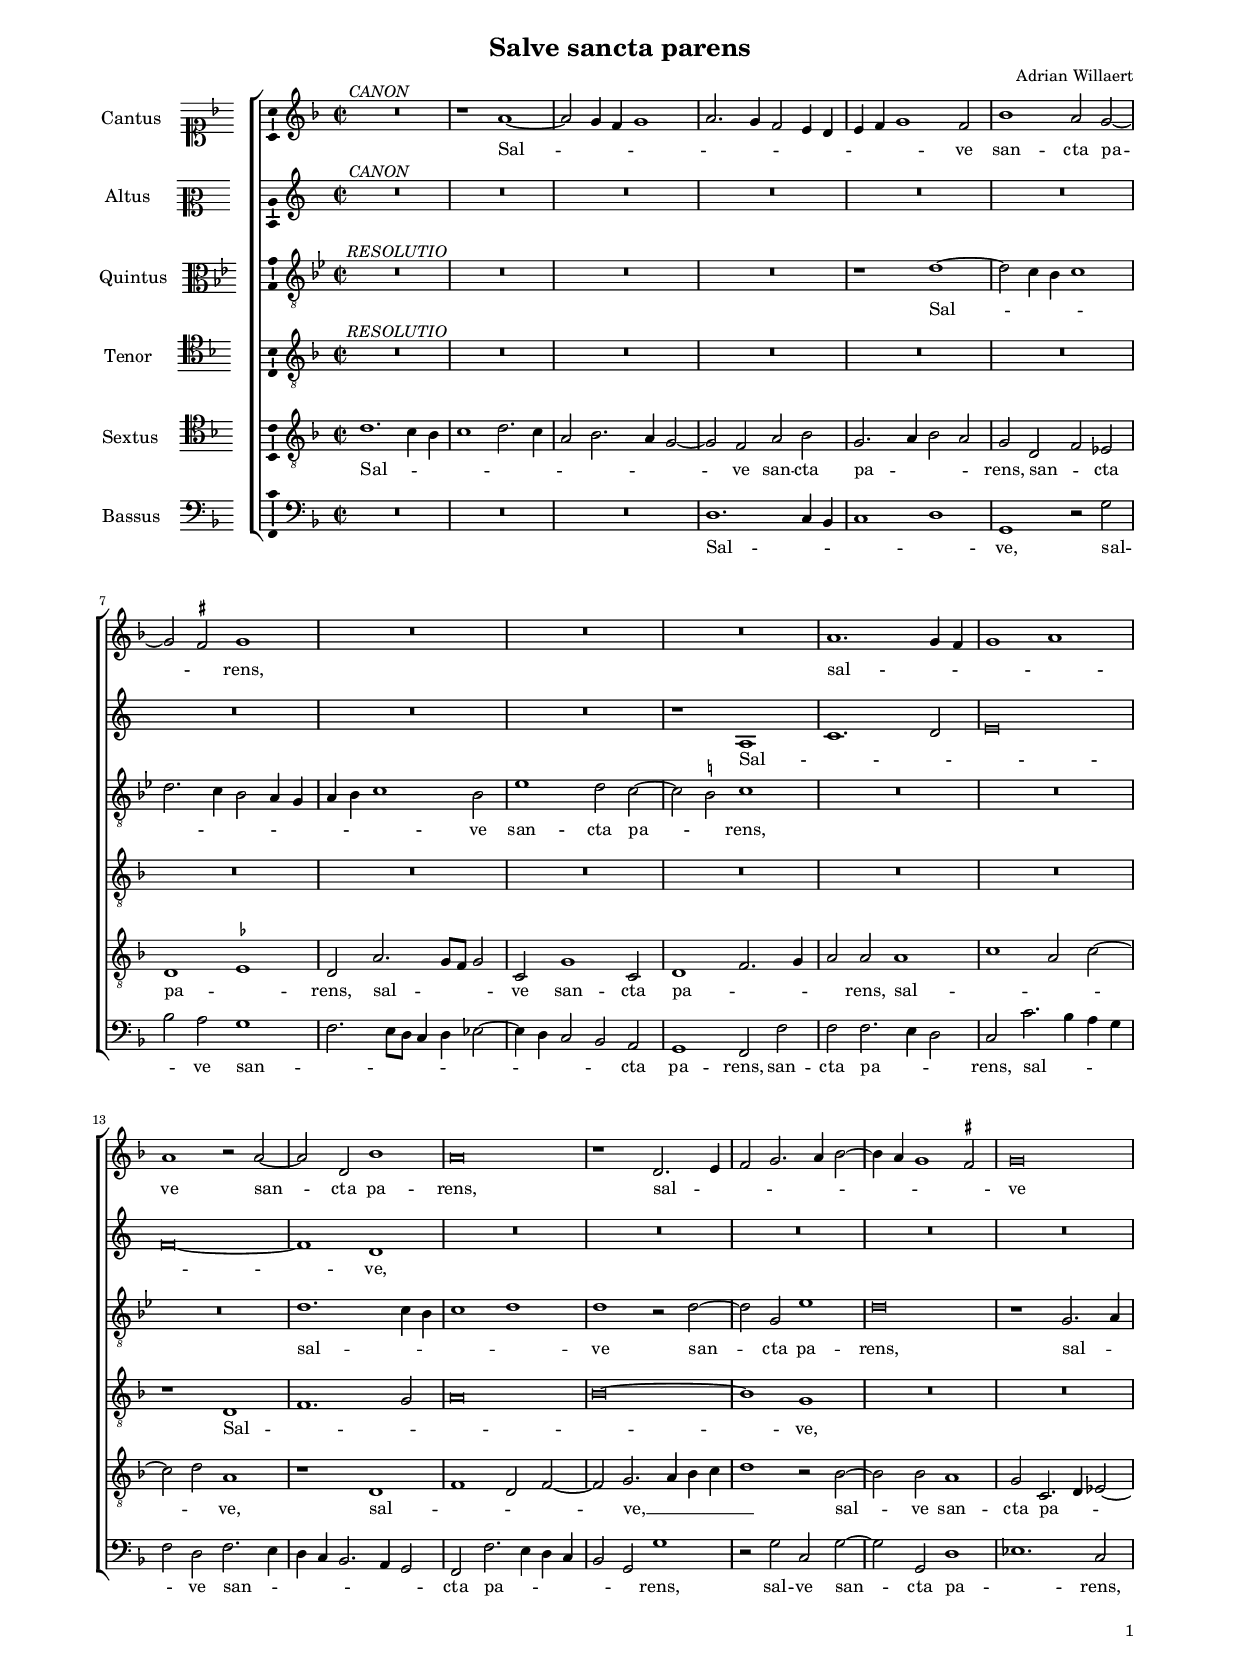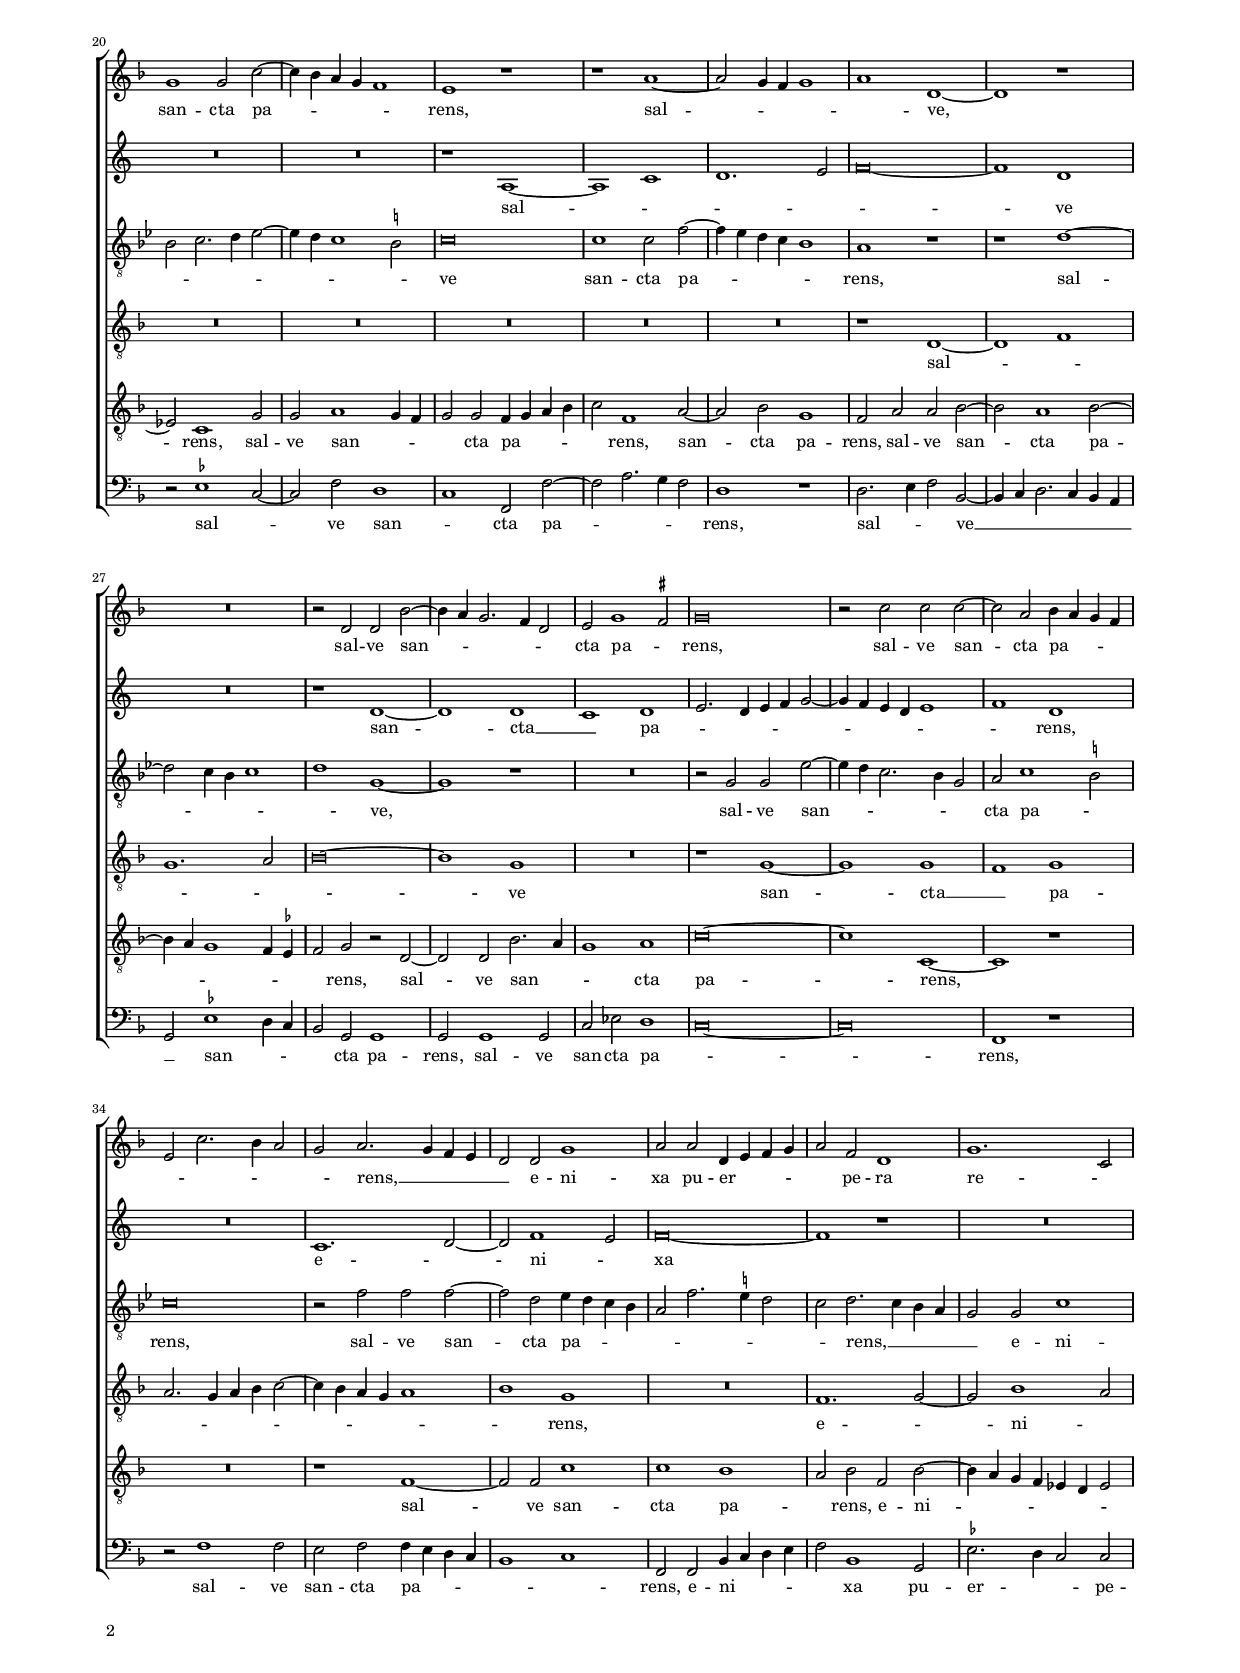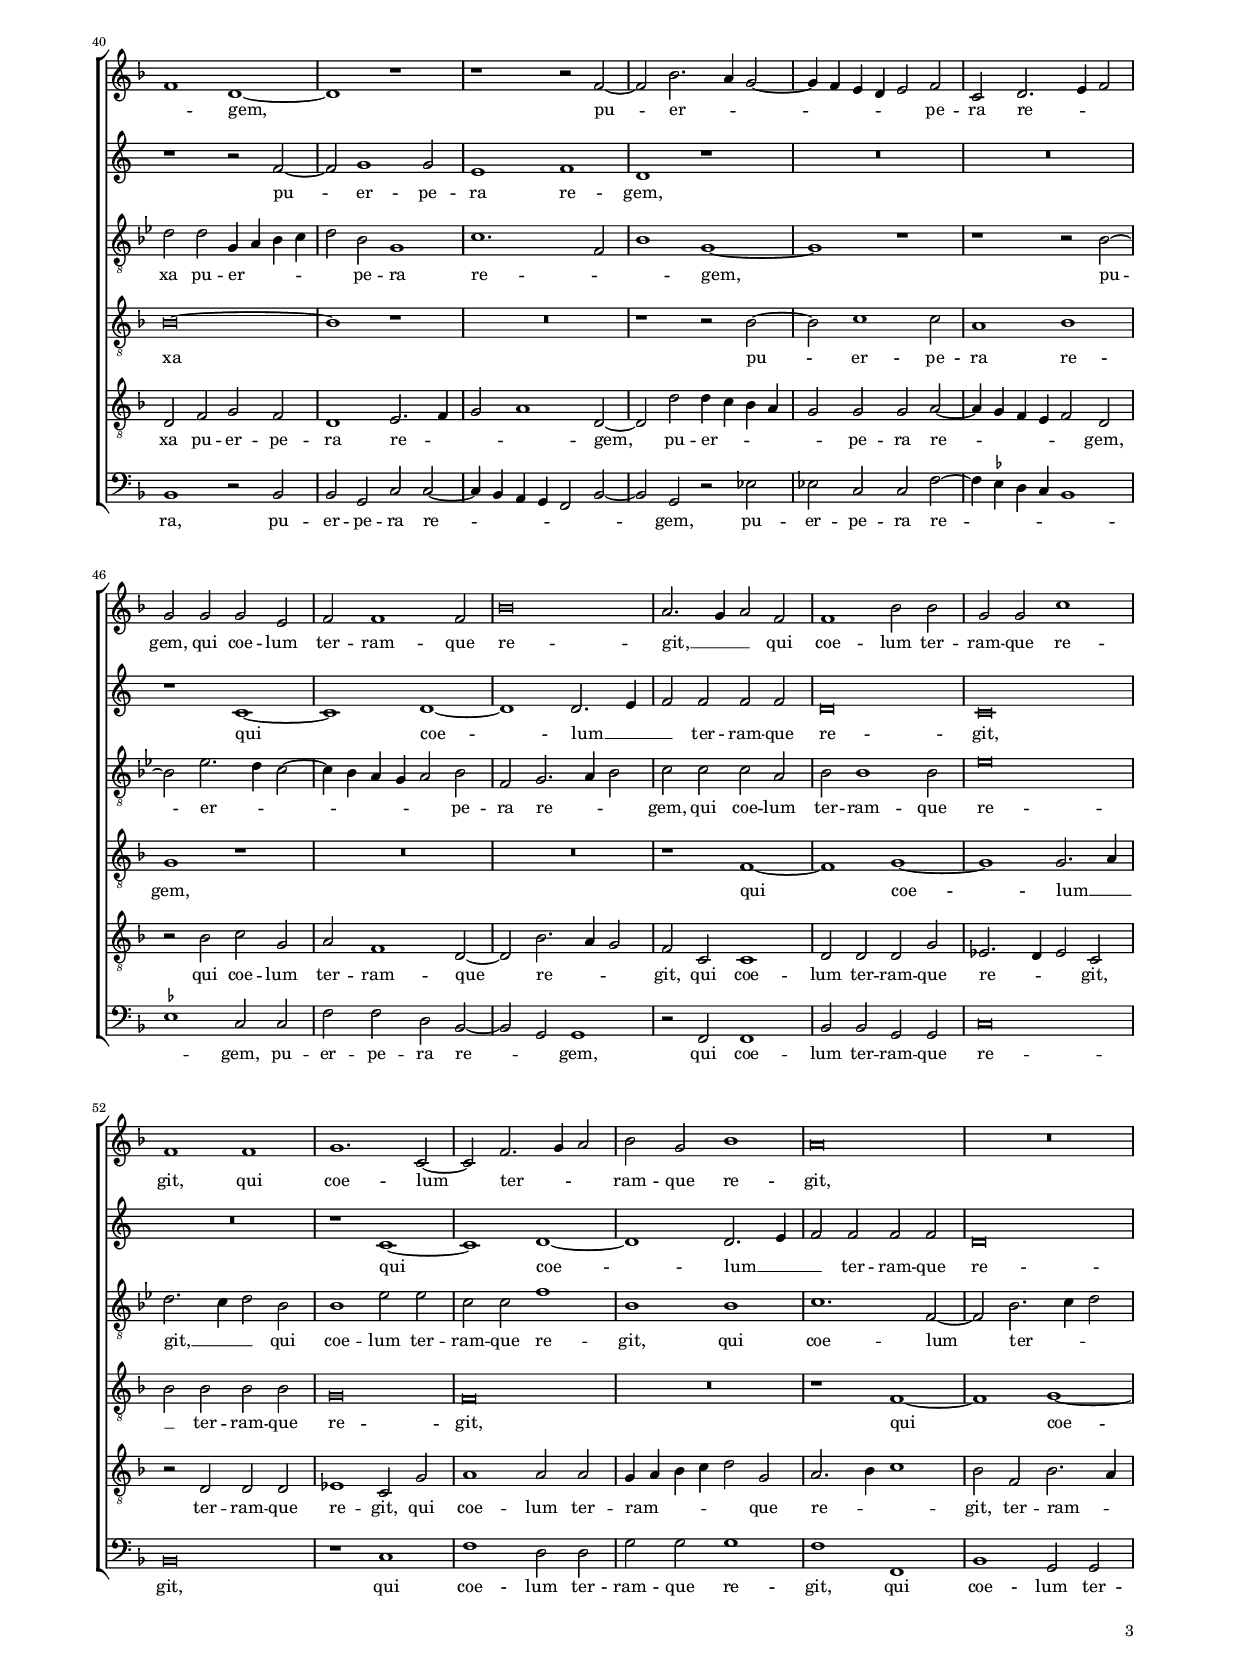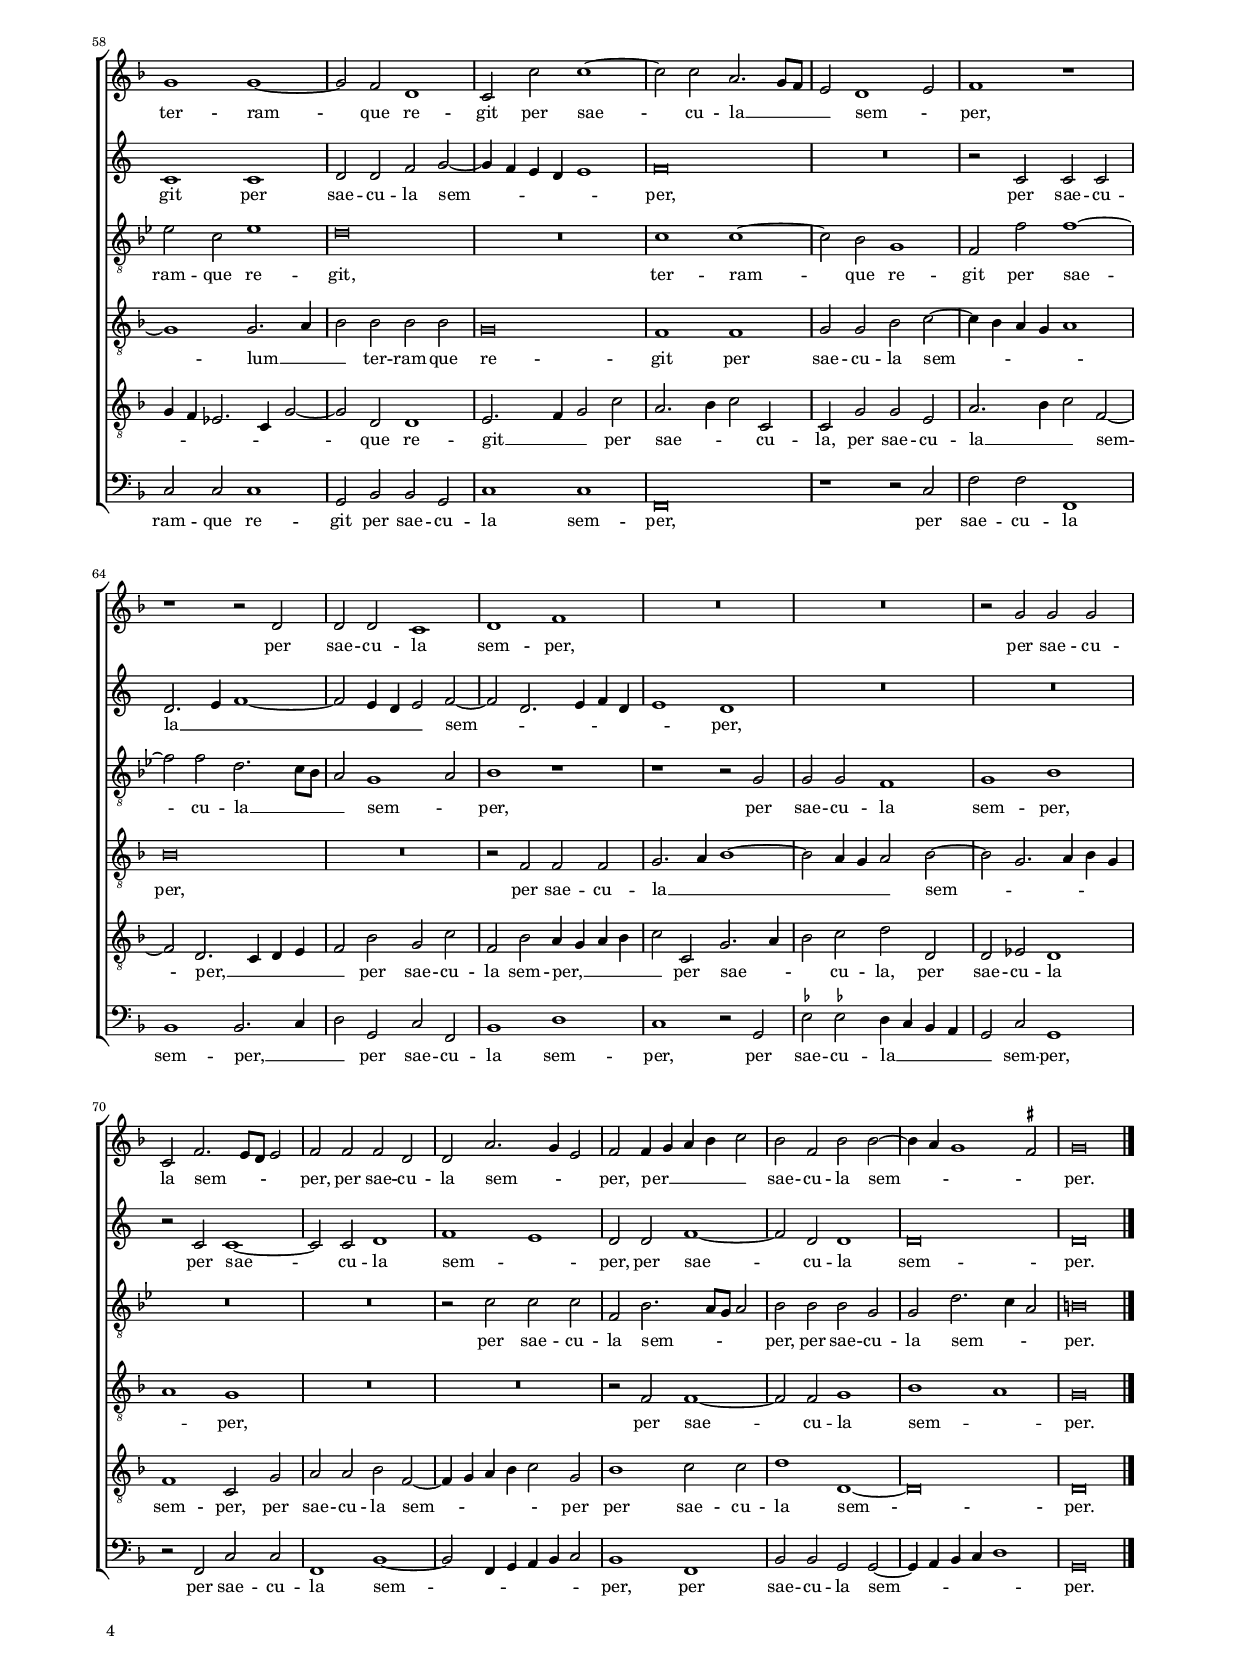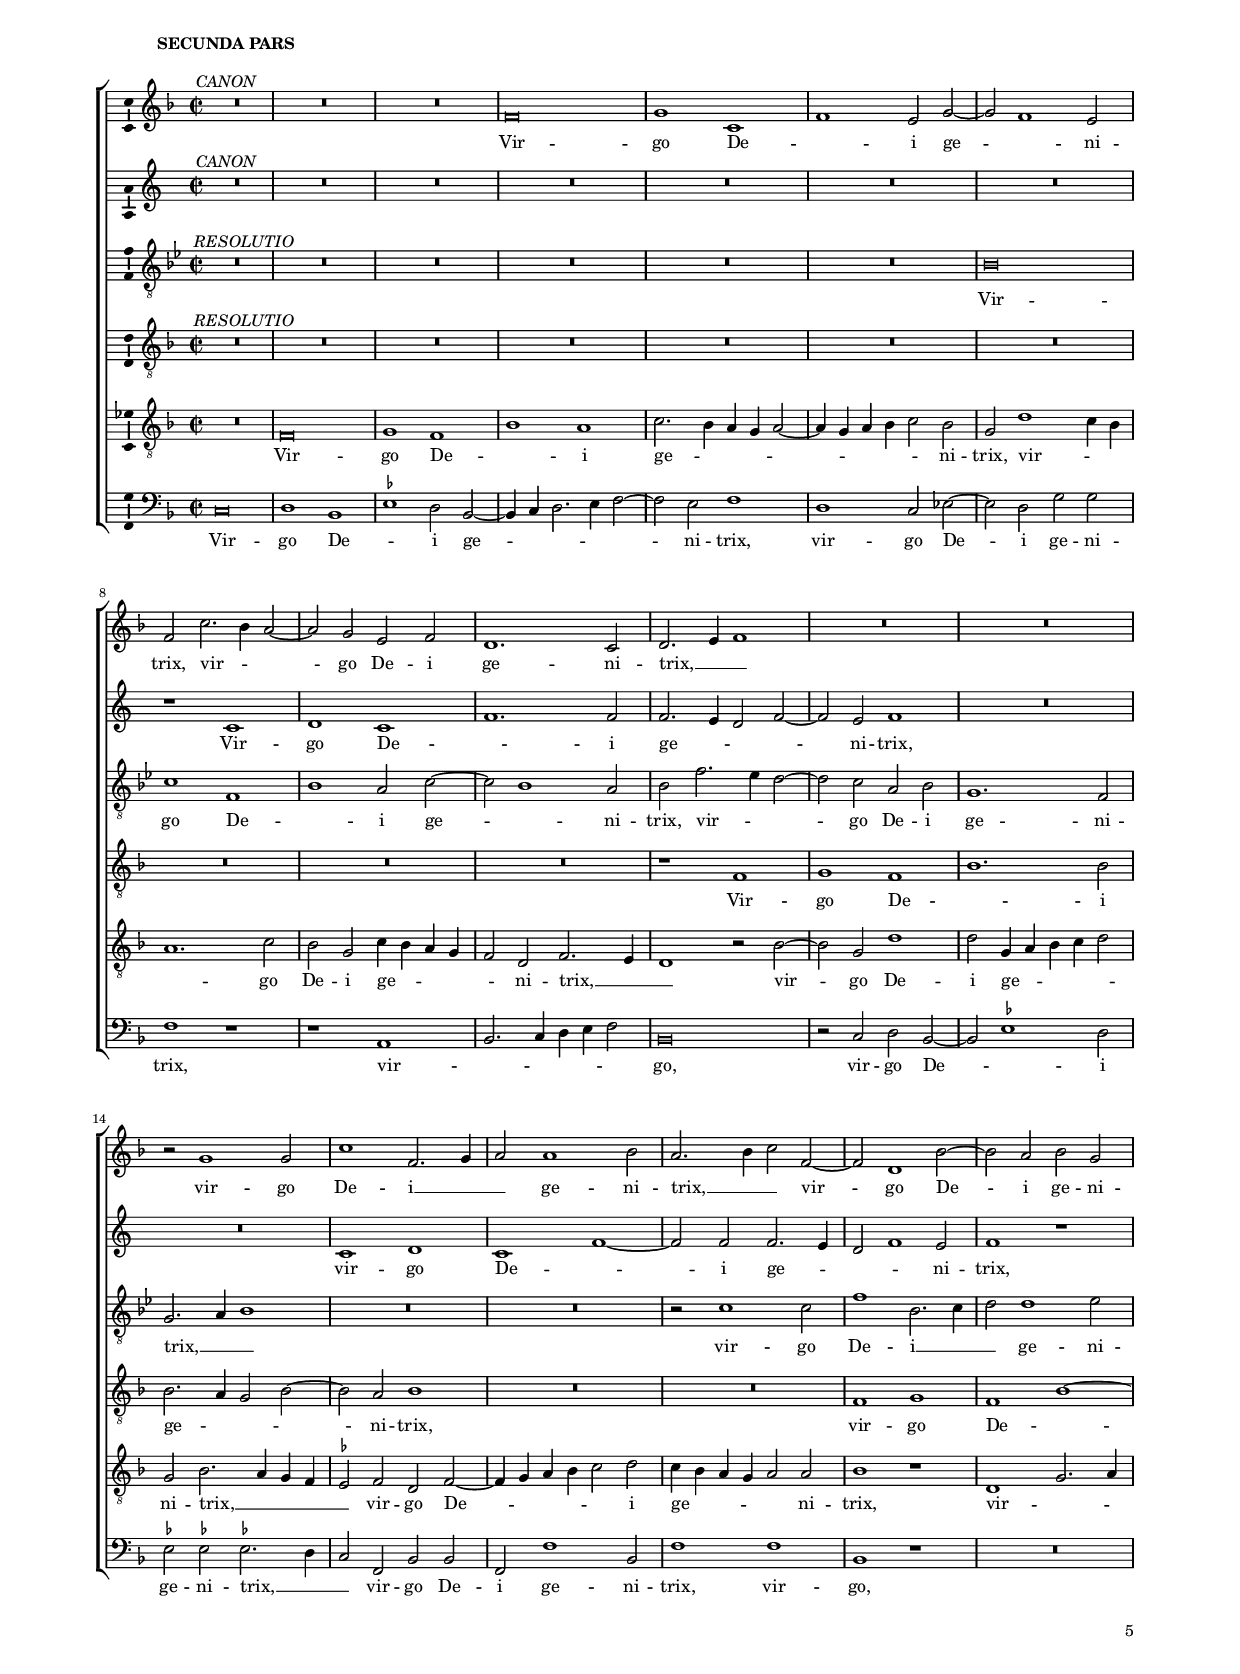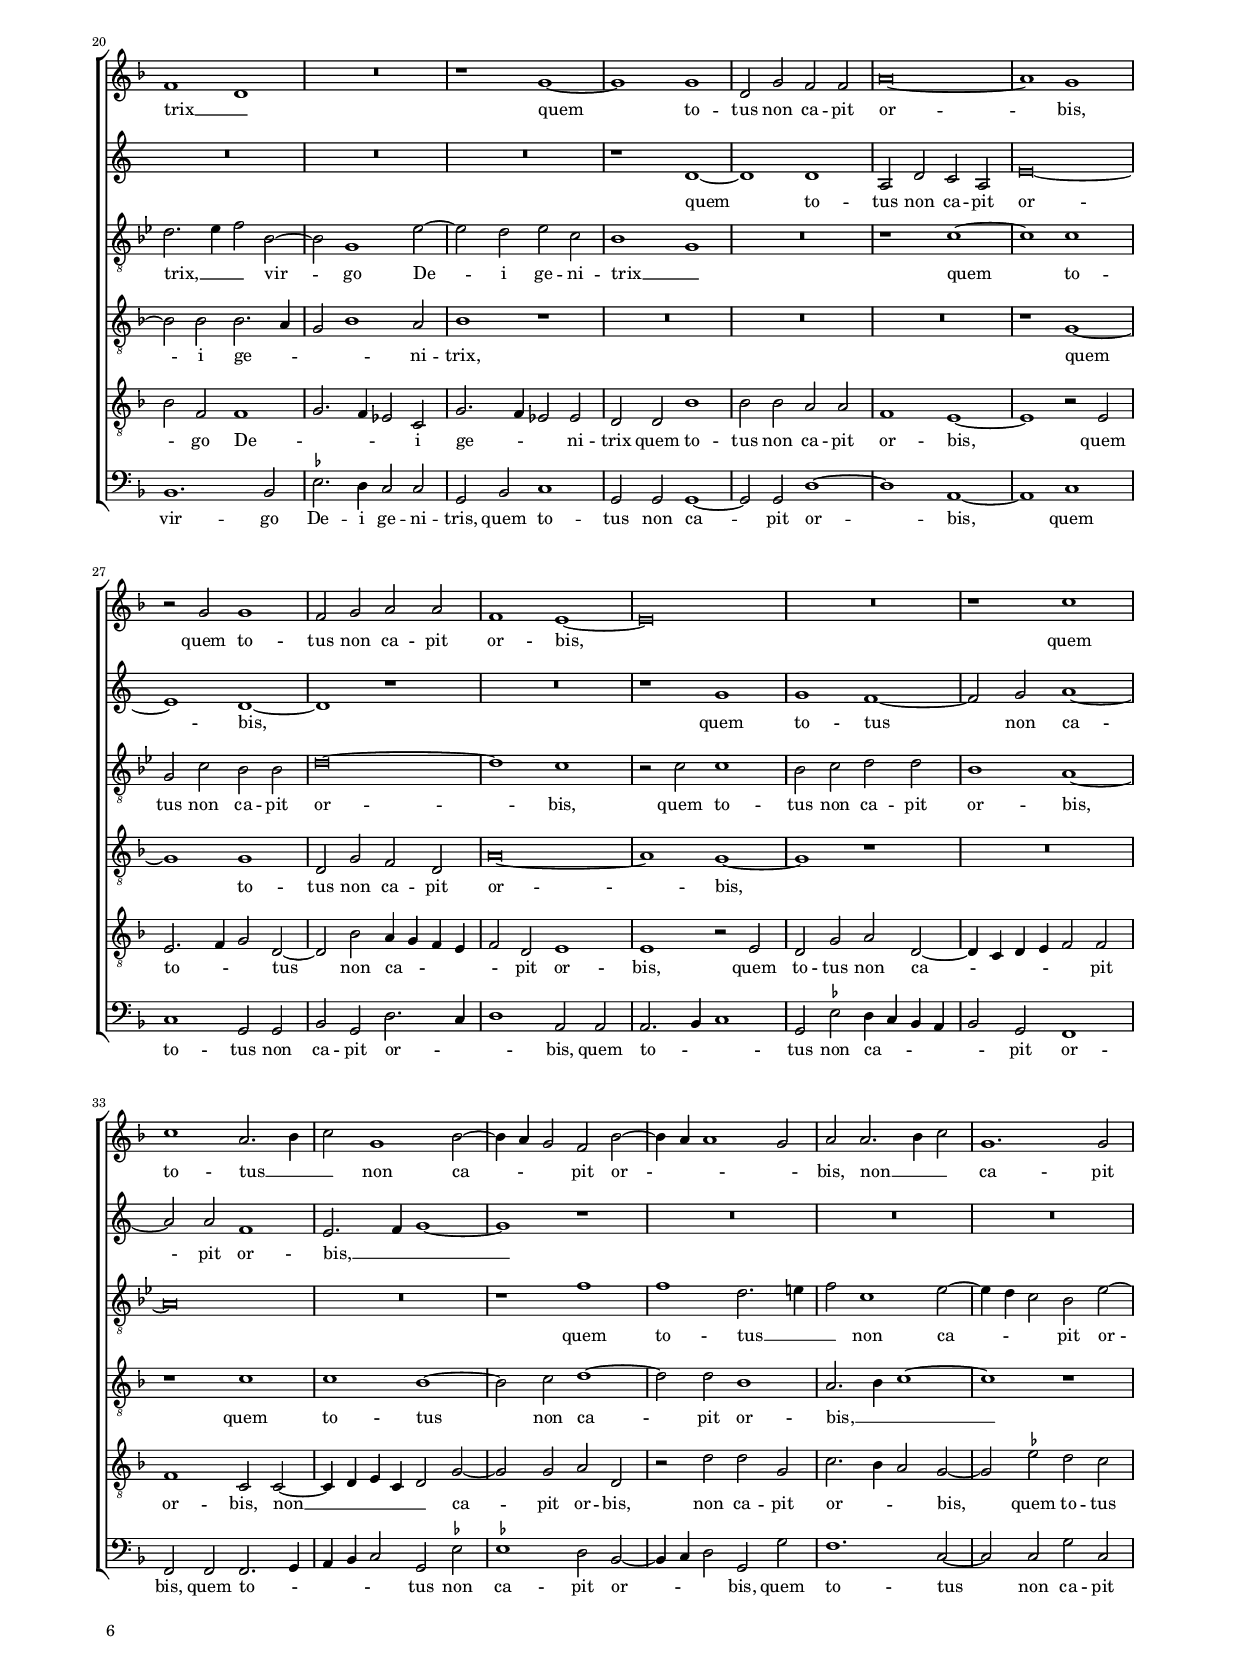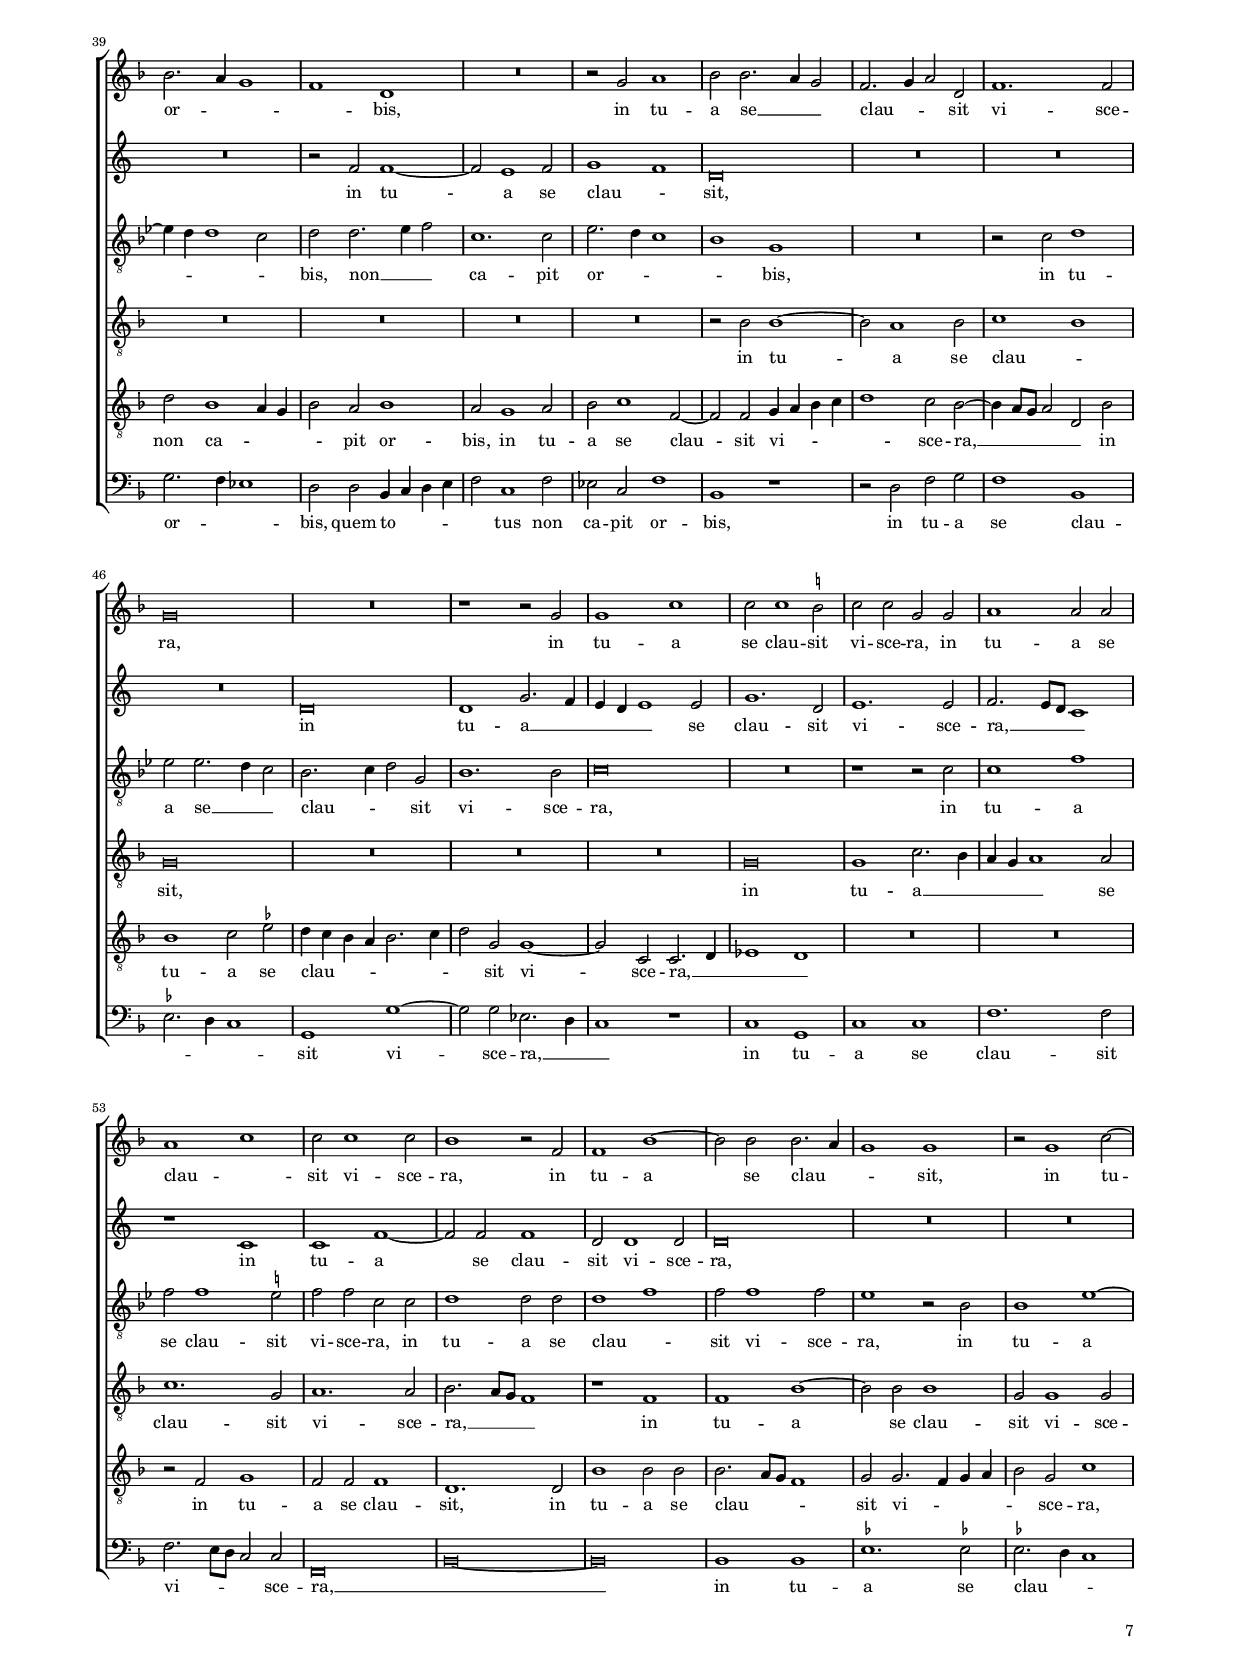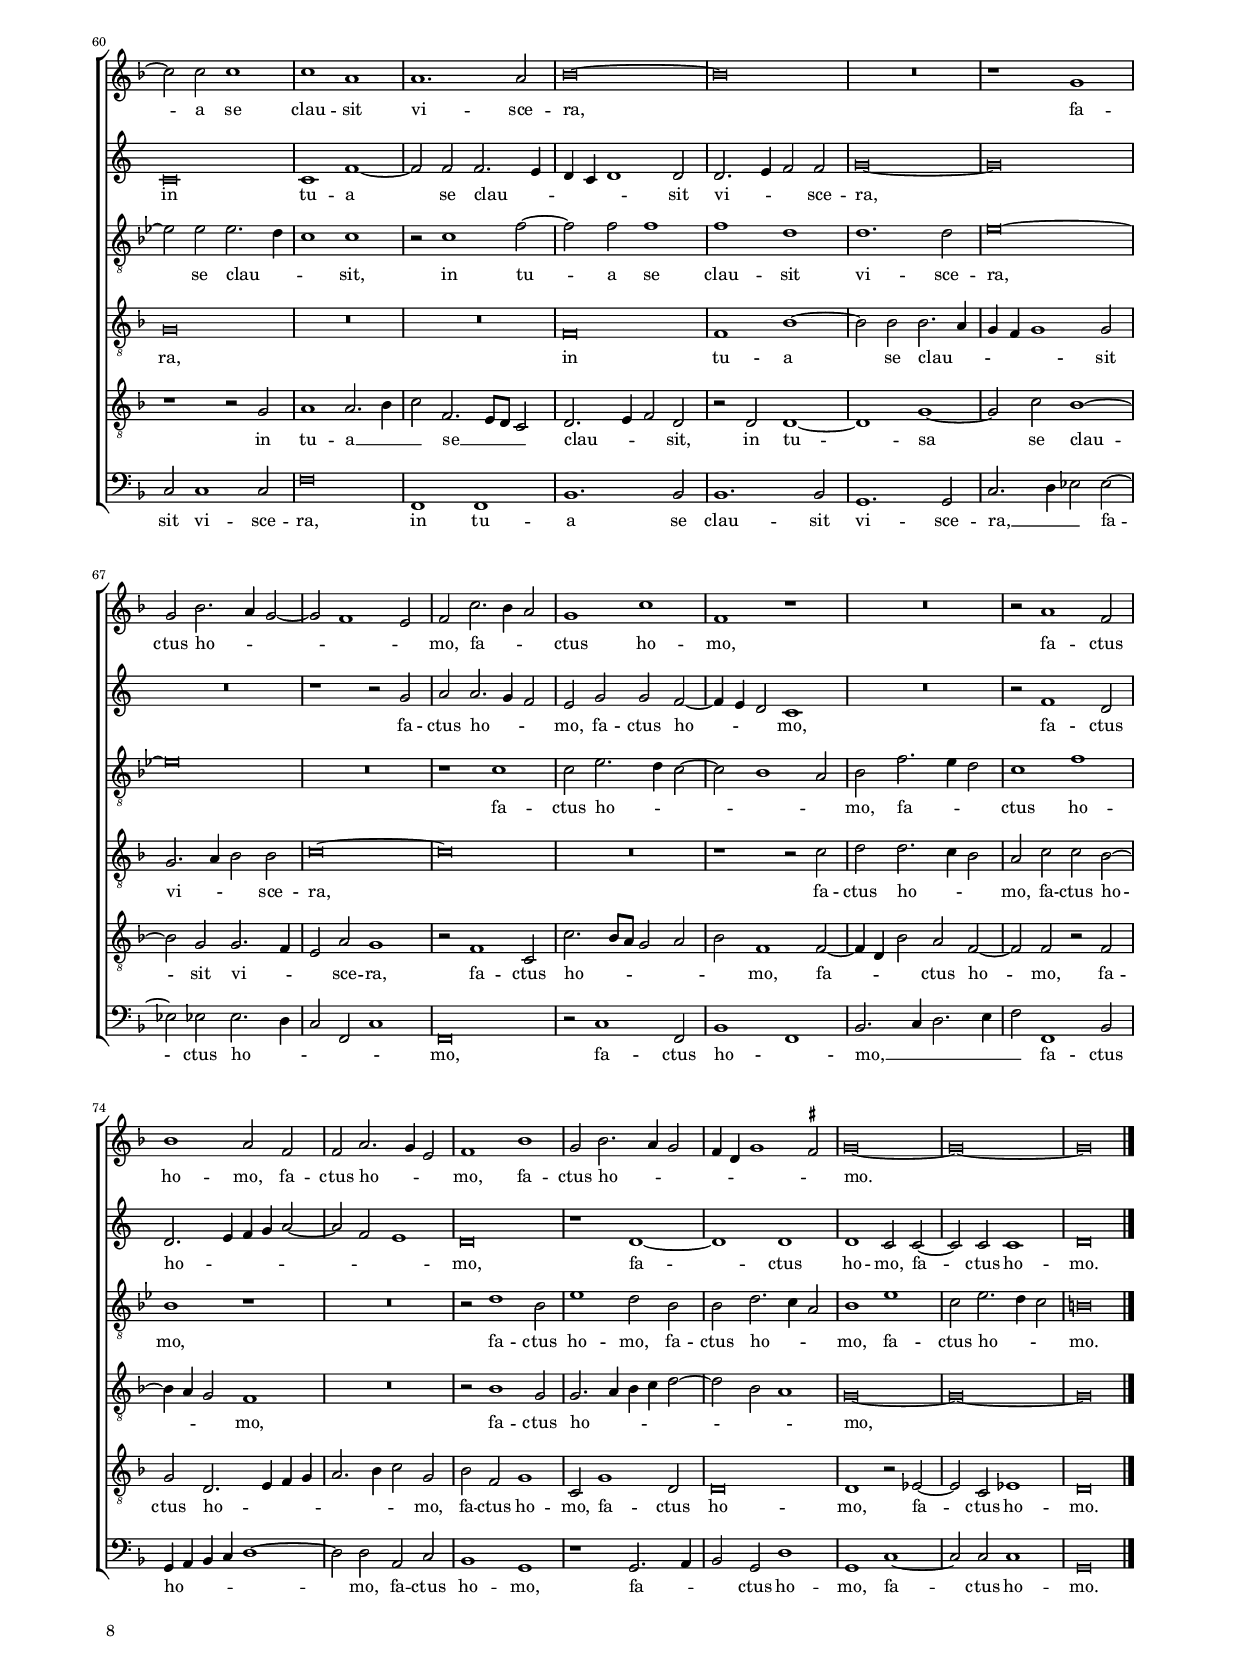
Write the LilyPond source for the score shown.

\header
{
  title="Salve sancta parens"
  composer="Adrian Willaert"
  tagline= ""
}

\version "2.24.2"
\language deutsch
#(set-global-staff-size 14)
% #(set-default-paper-size "letter")
#(ly:set-option 'point-and-click #f)


	ficta = { \once \set suggestAccidentals = ##t }
	
	forget = #(define-music-function (music) (ly:music?) #{
		\accidentalStyle forget
		$music
		\accidentalStyle default
		#})


\paper
	{
	top-margin = 1.5 \cm
	bottom-margin = 1 \cm
	left-margin = 1.8 \cm
	right-margin = 1.8 \cm
	ragged-bottom = ##f
	ragged-last-bottom = ##t
	print-page-number = ##f
	score-system-spacing = #'((basic-distance . 17) (minimum-distance . 14) (padding . 5) (strechability . 250))
	system-system-spacing = #'((basic-distance . 17) (minimum-distance . 14) (padding . 5) (strechability . 250))
	oddFooterMarkup=\markup   \fill-line { "" \fromproperty #'page:page-number-string }
	evenFooterMarkup=\markup  \fill-line { \fromproperty #'page:page-number-string "" }
	last-bottom-spacing = #'((basic-distance . 12) (minimum-distance . 7) (padding . 4))
	markup-system-spacing.basic-distance = #12
	systems-per-page = 3
	page-count = 8
%	min-systems-per-page = 3
	}

global = {
	\time 2/2 \set Score.measureLength = #(ly:make-moment 2/1)
	\skip 1*2*76 \bar "|."
	}


incipitcantus = \markup { \score {
	{
	\set Staff.instrumentName = \markup { \fontsize #1 "Cantus" }
	\key f \major
	\clef soprano
	s4 \bar ""
	}
	\layout  {
	raggedright = ##t
	indent = 1.6 \cm
	line-width = 2.5 \cm
	\context { \Staff \remove Time_signature_engraver }
	\override Staff.Clef.Y-extent = #'(0 . 0)
	}} \hspace #1 }

      
incipitaltus = \markup { \score {
	{
	\set Staff.instrumentName = \markup { \fontsize #1 "Altus" }
	\key c \major
	\clef mezzosoprano
	s4 \bar ""
	}
	\layout  {
	raggedright = ##t
	indent = 1.6 \cm
	line-width = 2.5 \cm
	\context { \Staff \remove Time_signature_engraver }
	\override Staff.Clef.Y-extent = #'(0 . 0)
	}} \hspace #1 }
 
    
incipitquintus = \markup { \score {
	{
	\set Staff.instrumentName = \markup { \fontsize #1 "Quintus" }
	\key b \major
	\clef alto
	s4 \bar ""
	}
	\layout  {
	raggedright = ##t
	indent = 1.6 \cm
	line-width = 2.5 \cm
	\context { \Staff \remove Time_signature_engraver }
	\override Staff.Clef.Y-extent = #'(0 . 0)
	}} \hspace #1 }

    
incipittenor = \markup { \score {
	{
	\set Staff.instrumentName = \markup { \fontsize #1 "Tenor" }
	\key f \major
	\clef tenor
	s4 \bar ""
	}
	\layout  {
	raggedright = ##t
	indent = 1.6 \cm
	line-width = 2.5 \cm
	\context { \Staff \remove Time_signature_engraver }
	\override Staff.Clef.Y-extent = #'(0 . 0)
	}} \hspace #1 }
     
  
incipitsextus = \markup { \score {
	{
	\set Staff.instrumentName = \markup { \fontsize #1 "Sextus" }
	\key f \major
	\clef tenor
	s4 \bar ""
	}
	\layout  {
	raggedright = ##t
	indent = 1.6 \cm
	line-width = 2.5 \cm
	\context { \Staff \remove Time_signature_engraver }
	\override Staff.Clef.Y-extent = #'(0 . 0)
	}} \hspace #1 }
	  
      
incipitbassus = \markup { \score {
	{
	\set Staff.instrumentName = \markup { \fontsize #1 "Bassus" }
	\key f \major
	\clef bass
	s4 \bar ""
	}
	\layout  {
	raggedright = ##t
	indent = 1.6 \cm
	line-width = 2.5 \cm
	\context { \Staff \remove Time_signature_engraver }
	\override Staff.Clef.Y-extent = #'(0 . 0)
	}} \hspace #1 }


cantus =  \relative c''
	{
	\key f \major
	R\breve^\markup { \hspace #-5 \italic "CANON" }
	r1 a~
	a2 g4 f g1
	a2. g4 f2 e4 d
%5
	e4 f g1 f2 |	
	b1 a2 g~
	g2 \ficta fis g1
	R\breve
	R\breve
%10
	R\breve |
	a1. g4 f
	g1 a
	a1 r2 a~
	a2 d, b'1
%15
	a\breve |
	r1 d,2. e4
	f2 g2. a4 b2~
	b4 a g1 \ficta fis2
	g\breve
%20
	g1 g2 c~ |
	c4 b a g f1
	e1 r
	r1 a~
	a2 g4 f g1
%25
	a1 d,~ |
	d1 r
	R\breve
	r2 d d b'~
	b4 a g2. f4 d2
%30
	e2 g1 \ficta fis2 |
	g\breve
	r2 c c c~
	c2 a b4 a g f
	e2 c'2. b4 a2
%35
	g2 a2. g4 f e |
	d2 d g1
	a2 a d,4 e f g
	a2 f d1
	g1. c,2
%40
	f1 d~ |
	d1 r
	r1 r2 f~
	f2 b2. a4 g2~
	g4 f e d e2 f
%45
	c2 d2. e4 f2 |
	g2 g g e
	f2 f1 f2
	b\breve
	a2. g4 a2 f
%50
	f1 b2 b |
	g2 g c1
	f,1 f
	g1. c,2~
	c2 f2. g4 a2
%55
	b2 g b1 |
	a\breve
	R\breve
	g1 g~
	g2 f d1
%60
	c2 c' c1~ |
	c2 c a2. g8 f
	e2 d1 e2
	f1 r
	r1 r2 d
%65
	d2 d c1 |
	d1 f
	R\breve
	R\breve
	r2 g g g
%70
	c,2 f2. e8 d e2 |
	f2 f f d
	d2 a'2. g4 e2
	f2 f4 g a b c2
	b2 f b b~
%75
	b4 a g1 \ficta fis2 |
	g\breve |
	}


altus = \relative c'
	{
	\key c \major
	R\breve^\markup { \hspace #-5 \italic "CANON" }
	R\breve
	R\breve
	R\breve
%5
	R\breve |
	R\breve
	R\breve
	R\breve
	R\breve
%10
	r1 a |
	c1. d2
	e\breve
	f\breve~
	f1 d
%15
	R\breve |
	R\breve
	R\breve
	R\breve
	R\breve
%20
	R\breve |
	R\breve
	r1 a~
	a1 c
	d1. e2
%25
	f\breve~ |
	f1 d
	R\breve
	r1 d~
	d1 d
%30
	c1 d |
	e2. d4 e f g2~
	g4 f e d e1
	f1 d
	R\breve
%35
	c1. d2~ |
	d2 f1 e2
	f\breve~
	f1 r
	R\breve
%40
	r1 r2 f~ |
	f2 g1 g2
	e1 f
	d1 r
	R\breve
%45
	R\breve |
	r1 c~
	c1 d~
	d1 d2. e4
	f2 f f f
%50
	d\breve |
	c\breve
	R\breve
	r1 c~
	c1 d~
%55
	d1 d2. e4 |
	f2 f f f
	d\breve
	c1 c
	d2 d f g~
%60
	g4 f e d e1 |
	f\breve
	R\breve
	r2 c c c
	d2. e4 f1~
%65
	f2 e4 d e2 f~ |
	f2 d2. e4 f d
	e1 d
	R\breve
	R\breve
%70
	r2 c c1~ |
	c2 c d1
	f1 e
	d2 d f1~
	f2 d d1
%75
	d\breve |
	d\breve |
	}


quintus =  \relative c'
	{
	\key b \major
	R\breve^\markup { \italic "RESOLUTIO" }
	R\breve
	R\breve
	R\breve
%5
	r1 d~ |
	d2 c4 b c1
	d2. c4 b2 a4 g
	a4 b c1 b2
	es1 d2 c~
%10
	c2 \ficta h c1 |
	R\breve
	R\breve
	R\breve
	d1. c4 b
%15
	c1 d |
	d1 r2 d~
	d2 g, es'1
	d\breve
	r1 g,2. a4
%20
	b2 c2. d4 es2~ |
	es4 d c1 \ficta h2
	c\breve
	c1 c2 f~
	f4 es d c b1
%25
	a1 r |
	r1 d~
	d2 c4 b c1
	d1 g,~
	g1 r
%30
	R\breve |
	r2 g g es'~
	es4 d c2. b4 g2
	a2 c1 \ficta h2
	c\breve
%35
	r2 f f f~ |
	f2 d es4 d c b
	a2 f'2. \ficta e4 d2
	c2 d2. c4 b a
	g2 g c1
%40
	d2 d g,4 a b c |
	d2 b g1
	c1. f,2
	b1 g~
	g1 r
%45
	r1 r2 b~ |
	b2 es2. d4 c2~
	c4 b a g a2 b
	f2 g2. a4 b2
	c2 c c a
%50
	b2 b1 b2 |
	es\breve
	d2. c4 d2 b
	b1 es2 es
	c2 c f1
%55
	b,1 b |
	c1. f,2~
	f2 b2. c4 d2
	es2 c es1
	d\breve
%60
	R\breve |
	c1 c~
	c2 b g1
	f2 f' f1~
	f2 f d2. c8 b
%65
	a2 g1 a2 |
	b1 r
	r1 r2 g
	g2 g f1
	g1 b
%70
	R\breve |
	R\breve
	r2 c c c
	f,2 b2. a8 g a2
	b2 b b g
%75
	g2 d'2. c4 a2 |
	h\breve |
	}


tenor =  \relative c'
	{
	\key f \major
	R\breve^\markup { \italic "RESOLUTIO" }
	R\breve
	R\breve
	R\breve
%5
	R\breve |
	R\breve
	R\breve
	R\breve
	R\breve
%10
	R\breve |
	R\breve
	R\breve
	r1 d,
	f1. g2
%15
	a\breve |
	b\breve~
	b1 g
	R\breve
	R\breve
%20
	R\breve |
	R\breve
	R\breve
	R\breve
	R\breve
%25
	r1 d~ |
	d1 f
	g1. a2
	b\breve~
	b1 g
%30
	R\breve |
	r1 g~
	g1 g
	f1 g
	a2. g4 a b c2~
%35
	c4 b a g a1 |
	b1 g
	R\breve
	f1. g2~
	g2 b1 a2
%40
	b\breve~ |
	b1 r
	R\breve
	r1 r2 b~
	b2 c1 c2
%45
	a1 b |
	g1 r
	R\breve
	R\breve
	r1 f~
%50
	f1 g~ |
	g1 g2. a4
	b2 b b b
	g\breve
	f\breve
%55
	R\breve |
	r1 f~
	f1 g~
	g1 g2. a4
	b2 b b b
%60
	g\breve |
	f1 f
	g2 g b c~
	c4 b a g a1
	b\breve
%65
	R\breve |
	r2 f f f
	g2. a4 b1~
	b2 a4 g a2 b~
	b2 g2. a4 b g
%70
	a1 g |
	R\breve
	R\breve
	r2 f f1~
	f2 f g1
%75
	b1 a |
	g\breve |
	}


sextus  =  \relative c'
	{
	\key f \major
	d1. c4 b
	c1 d2. c4
	a2 b2. a4 g2~
	g2 f a b
%5
	g2. a4 b2 a |
	g2 d f es
	d1 \ficta es
	d2 a'2. g8 f g2
	c,2 g'1 c,2
%10
	d1 f2. g4 |
	a2 a a1
	c1 a2 c~
	c2 d a1
	r1 d,
%15
	f1 d2 f~ |
	f2 g2. a4 b c
	d1 r2 b~
	b2 b a1
	g2 c,2. d4 es2~
%20
	es2 c1 g'2 |
	g2 a1 g4 f
	g2 g f4 g a b
	c2 f,1 a2~
	a2 b g1
%25
	f2 a a b~ |
	b2 a1 b2~
	b4 a g1 f4 \ficta es
	f2 g r d~
	d2 d b'2. a4
%30
	g1 a |
	c\breve~
	c1 c,~
	c1 r
	R\breve
%35
	r1 f~ |
	f2 f c'1
	c1 b
	a2 b f b~
	b4 a g f es d es2
%40
	d2 f g f |
	d1 e2. f4
	g2 a1 d,2~
	d2 d' d4 c b a
	g2 g g a~
%45
	a4 g f e f2 d |
	r2 b' c g
	a2 f1 d2~
	d2 b'2. a4 g2
	f2 c c1
%50
	d2 d d g |
	es2. d4 es2 c
	r2 d d d
	es1 c2 g'
	a1 a2 a
%55
	g4 a b c d2 g, |
	a2. b4 c1
	b2 f b2. a4
	g4 f es2. c4 g'2~
	g2 d d1
%60
	e2. f4 g2 c |
	a2. b4 c2 c,
	c2 g' g e
	a2. b4 c2 f,~
	f2 d2. c4 d e
%65
	f2 b g c |
	f,2 b a4 g a b
	c2 c, g'2. a4
	b2 c d d,
	d2 es d1
%70
	f1 c2 g' |
	a2 a b f~
	f4 g a b c2 g
	b1 c2 c
	d1 d,~
%75
	d\breve |
	d\breve |
	}


bassus  =  \relative c
	{
	\key f \major
	R\breve
	R\breve
	R\breve
	d1. c4 b
%5
	c1 d |
	g,1 r2 g'
	b2 a g1
	f2. e8 d c4 d es2~
	es4 d c2 b a
%10
	g1 f2 f' |
	f2 f2. e4 d2
	c2 c'2. b4 a g
	f2 d f2. e4
	d4 c b2. a4 g2
%15
	f2 f'2. e4 d c |
	b2 g g'1
	r2 g c, g'~
	g2 g, d'1	
	es1. c2	
%20
	r2 \ficta es1 c2~ |
	c2 f d1
	c1 f,2 f'~
	f2 a2. g4 f2
	d1 r
%25
	d2. e4 f2 b,~ |
	b4 c d2. c4 b a
	g2 \ficta es'1 d4 c
	b2 g g1
	g2 g1 g2
%30
	c2 es d1 |
	c\breve~
	c\breve
	f,1 r
	r2 f'1 f2
%35
	e2 f f4 e d c |
	b1 c
	f,2 f b4 c d e
	f2 b,1 g2
	\ficta es'2. d4 c2 c
%40
	b1 r2 b |
	b2 g c c~
	c4 b a g f2 b~
	b2 g r es'
	es2 c c f~
%45
	f4 \ficta es d c b1 |
	\ficta es1 c2 c
	f2 f d b~
	b2 g g1
	r2 f f1
%50
	b2 b g g |
	c\breve
	b\breve
	r1 c
	f1 d2 d
%55
	g2 g g1 |
	f1 f,
	b1 g2 g
	c2 c c1
	g2 b b g
%60
	c1 c | 	
	f,\breve
	r1 r2 c'
	f2 f f,1
	b1 b2. c4
%65
	d2 g, c f, |
	b1 d
	c1 r2 g
	\ficta es' \ficta es! d4 c b a
	g2 c g1
%70
	r2 f c' c |
	f,1 b~
	b2 f4 g a b c2
	b1 f
	b2 b g g~
%75
	g4 a b c d1 |
	g,\breve |
	}


lyricscantus = \lyricmode {
	Sal -- _ _ _ _ _ _ _ _ _ _ _ ve san -- cta pa -- _ rens,
	sal -- _ _ _ _ ve san -- cta pa -- rens,
	sal -- _ _ _ _ _ _ _ _ ve san -- cta pa -- _ _ _ _ rens,
	sal -- _ _ _ _ ve,
	sal -- ve san -- _ _ _ _ cta pa -- _ rens,
	sal -- ve san -- cta pa -- _ _ _ _ _ _ _ _ rens, __ _ _ _ _
	e -- ni -- xa pu -- er -- _ _ _ _ pe -- ra re -- _ _ gem,
	pu -- er -- _ _ _ _ _ _ pe -- ra re -- _ _ gem,
	qui coe -- lum ter -- ram -- que re -- git, __ _ _
	qui coe -- lum ter -- ram -- que re -- git,
	qui coe -- lum ter -- _ _ ram -- que re -- git,
	ter -- ram -- que re -- git
	per sae -- cu -- la __ _ _ _ sem -- _ per,
	per sae -- cu -- la sem -- per,
	per sae -- cu -- la sem -- _ _ _ per,
	per sae -- cu -- la sem -- _ _ per,
	per __ _ _ _ _ sae -- cu -- la sem -- _ _ _ per.
	}


lyricsaltus = \lyricmode {
	Sal -- _ _ _ _ ve,
	sal -- _ _ _ _ ve san -- cta __ _ pa -- _ _ _ _ _ _ _ _ _ _ rens,
	e -- _ ni -- _ xa pu -- er -- pe -- ra re -- gem,
	qui coe -- lum __ _ _ ter -- ram -- que re -- git,
	qui coe -- lum __ _ _ ter -- ram -- que re -- git
	per sae -- cu -- la sem -- _ _ _ _ per,
	per sae -- cu -- la __ _ _ _ _ _ sem -- _ _ _ _ _ per,
	per sae -- cu -- la sem -- _ per,
	per sae -- cu -- la sem -- per.
	}
	
	
lyricsquintus = \lyricmode {
	Sal -- _ _ _ _ _ _ _ _ _ _ _ ve san -- cta pa -- _ rens,
	sal -- _ _ _ _ ve san -- cta pa -- rens,
	sal -- _ _ _ _ _ _ _ _ ve san -- cta pa -- _ _ _ _ rens,
	sal -- _ _ _ _ ve,
	sal -- ve san -- _ _ _ _ cta pa -- _ rens,
	sal -- ve san -- cta pa -- _ _ _ _ _ _ _ _ rens, __ _ _ _ _
	e -- ni -- xa pu -- er -- _ _ _ _ pe -- ra re -- _ _ gem,
	pu -- er -- _ _ _ _ _ _ pe -- ra re -- _ _ gem,
	qui coe -- lum ter -- ram -- que re -- git, __ _ _
	qui coe -- lum ter -- ram -- que re -- git,
	qui coe -- lum ter -- _ _ ram -- que re -- git,
	ter -- ram -- que re -- git
	per sae -- cu -- la __ _ _ _ sem -- _ per,
	per sae -- cu -- la sem -- per,
	per sae -- cu -- la sem -- _ _ _ per,
	per sae -- cu -- la sem -- _ _ per.
	}


lyricstenor = \lyricmode {
	Sal -- _ _ _ _ ve,
	sal -- _ _ _ _ ve san -- cta __ _ pa -- _ _ _ _ _ _ _ _ _ _ rens,
	e -- _ ni -- _ xa pu -- er -- pe -- ra re -- gem,
	qui coe -- lum __ _ _ ter -- ram -- que re -- git,
	qui coe -- lum __ _ _ ter -- ram -- que re -- git
	per sae -- cu -- la sem -- _ _ _ _ per,
	per sae -- cu -- la __ _ _ _ _ _ sem -- _ _ _ _ _ per,
	per sae -- cu -- la sem -- _ per.
	}


lyricssextus = \lyricmode {
	Sal -- _ _ _ _ _ _ _ _ _ ve san -- cta pa -- _ _ _ rens,
	san -- _ cta pa -- _ rens,
	sal -- _ _ _ ve san -- cta pa -- _ _ _ rens,
	sal -- _ _ _ _ ve,
	sal -- _ _ _ ve, __ _ _ _ _
	sal -- ve san -- cta pa -- _ _ rens,
	sal -- ve san -- _ _ _ cta pa -- _ _ _ _ rens,
	san -- cta pa -- rens,
	sal -- ve san -- cta pa -- _ _ _ _ _ rens,
	sal -- ve san -- _ _ cta pa -- rens,
	sal -- ve san -- cta pa -- _ rens,
	e -- ni -- _ _ _ _ _ _ xa pu -- er -- pe -- ra re -- _ _ _ gem,
	pu -- er -- _ _ _ _ pe -- ra re -- _ _ _ _ gem,
	qui coe -- lum ter -- ram -- que re -- _ _ git,
	qui coe -- lum ter -- ram -- que re -- _ _ git,
	ter -- ram -- que re -- git,
	qui coe -- lum ter -- ram -- _ _ _ _ que re -- _ _ git,
	ter -- ram -- _ _ _ _ _ _ que re -- git __ _ _
	per sae -- _ _ cu -- la,
	per sae -- cu -- la __ _ _ sem -- per, __ _ _ _ _ 
	per sae -- cu -- la sem -- per, __ _ _ _ _ 
	per sae -- _ _ cu -- la,
	per sae -- cu -- la sem -- per,
	per sae -- cu -- la sem -- _ _ _ _ per
	per sae -- cu -- la sem -- per.
	}


lyricsbassus = \lyricmode {
	Sal -- _ _ _ _ ve,
	sal -- _ ve san -- _ _ _ _ _ _ _ _ _ cta pa -- rens,
	san -- cta pa -- _ _ rens,
	sal -- _ _ _ _ ve san -- _ _ _ _ _ _ cta pa -- _ _ _ _ _ rens,
	sal -- ve san -- cta pa -- _ rens,
	sal -- _ ve san -- _ cta pa -- _ _ _ rens,
	sal -- _ _ ve __ _ _ _ _ _ _ san -- _ _ _ cta pa -- rens,
	sal -- ve san -- cta pa -- _ rens,
	sal -- ve san -- cta pa -- _ _ _ _ _ rens,
	e -- ni -- _ _ _ _ xa pu -- er -- _ _ pe -- ra,
	pu -- er -- pe -- ra re -- _ _ _ _ _ gem,
	pu -- er -- pe -- ra re -- _ _ _ _ _ gem,
	pu -- er -- pe -- ra re -- _ gem,
	qui coe -- lum ter -- ram -- que re -- git,
	qui coe -- lum ter -- ram -- que re -- git,
	qui coe -- lum ter -- ram -- que re -- git
	per sae -- cu -- la sem -- per,
	per sae -- cu -- la sem -- per, __ _ _
	per sae -- cu -- la sem -- per,
	per sae -- cu -- la __ _ _ _ _ sem -- per,
	per sae -- cu -- la sem -- _ _ _ _ _ per,
	per sae -- cu -- la sem -- _ _ _ _ per.
	}


\score
{  
	\transpose f f {
	\new ChoirStaff \with { \override StaffGrouper.staff-staff-spacing.basic-distance = #12 }
	<<

	\new Staff << \global
	\new Voice="v1" {
		\set Staff.instrumentName=\incipitcantus
		\set Staff.midiInstrument = "reed organ"
		\clef violin
		\cantus }
	\new Lyrics \lyricsto "v1" {\lyricscantus }
	>>


	\new Staff << \global
	\new Voice="v2" {
		\set Staff.instrumentName=\incipitaltus
		\set Staff.midiInstrument = "reed organ"
		\clef violin 
		\altus}
	\new Lyrics \lyricsto "v2" {\lyricsaltus }
	>>
	

	\new Staff << \global
	\new Voice="v5" {
		\set Staff.instrumentName=\incipitquintus
		\set Staff.midiInstrument = "reed organ"
		\clef "G_8"
		\quintus}
	\new Lyrics \lyricsto "v5" {\lyricsquintus }
	>>


	\new Staff << \global
	\new Voice="v3" {
		\set Staff.instrumentName=\incipittenor
		\set Staff.midiInstrument = "reed organ"
		\clef "G_8"
		\tenor }
	\new Lyrics \lyricsto "v3" {\lyricstenor }
	>>


	\new Staff << \global
	\new Voice="v6" {
		\set Staff.instrumentName=\incipitsextus
		\set Staff.midiInstrument = "reed organ"
		\clef "G_8" 
		\sextus}
	\new Lyrics \lyricsto "v6" {\lyricssextus }
	>>


	\new Staff << \global
	\new Voice="v4" {
		\set Staff.instrumentName=\incipitbassus
		\set Staff.midiInstrument = "reed organ"
		\clef bass
		\bassus }
	\new Lyrics \lyricsto "v4" {\lyricsbassus}
	>>

	>>
	} % transpose

	\layout
	{
	indent = 2.6 \cm
%	\context { \Lyrics \override VerticalAxisGroup.nonstaff-relatedstaff-spacing.padding = #2 }
%	\context { \Lyrics \override LyricText.font-size = #1 }	
	\context { \Staff \override TimeSignature.break-visibility = #end-of-line-invisible }
	\context { \Staff \consists Ambitus_engraver }
	\context { \Score \override BarNumber.padding = #2 }
	\context { \Voice \override NoteHead.style = #'baroque }
	}

\midi
	{
	\tempo 2 = 90
	}

}

%%%%%%%%%%%%%%%%%%%%  SECUNDA PARS   %%%%%%%%%%%%%%%%%%%%


global = {
	\time 2/2 \set Score.measureLength = #(ly:make-moment 2/1)
	\skip 1*2*81 \bar "|."
	}


cantus =  \relative c''
	{
	\key f \major
	R\breve^\markup { \hspace #-3 \italic "CANON" }
	R\breve
	R\breve
	f,\breve
%5
	g1 c, | 	
	f1 e2 g~
	g2 f1 e2
	f2 c'2. b4 a2~
	a2 g e f
%10
	d1. c2 |
	d2. e4 f1
	R\breve
	R\breve
	r2 g1 g2
%15
	c1 f,2. g4 |
	a2 a1 b2
	a2. b4 c2 f,~
	f2 d1 b'2~
	b2 a b g
%20
	f1 d |
	R\breve
	r1 g~
	g1 g
	d2 g f f
%25
	a\breve~ |
	a1 g
	r2 g g1
	f2 g a a
	f1 e~
%30
	e\breve |
	R\breve
	r1 c'
	c1 a2. b4
	c2 g1 b2~
%35
	b4 a g2 f b~ |
	b4 a a1 g2
	a2 a2. b4 c2
	g1. g2
	b2. a4 g1
%40
	f1 d |
	R\breve
	r2 g a1
	b2 b2. a4 g2
	f2. g4 a2 d,
%45
	f1. f2 |
	g\breve
	R\breve
	r1 r2 g
	g1 c
%50
	c2 c1 \ficta h2 |
	c2 c g g
	a1 a2 a
	a1 c
	c2 c1 c2
%55
	b1 r2 f |
	f1 b~
	b2 b b2. a4
	g1 g
	r2 g1 c2~
%60
	c2 c c1 |
	c1 a
	a1. a2
	b\breve~
	b\breve
%65
	R\breve |
	r1 g
	g2 b2. a4 g2~
	g2 f1 e2
	f2 c'2. b4 a2
%70
	g1 c |
	f,1 r
	R\breve
	r2 a1 f2
	b1 a2 f
%75
	f2 a2. g4 e2 |
	f1 b
	g2 b2. a4 g2
	f4 d g1 \ficta fis2
	g\breve~
%80
	g\breve~ 
	g\breve |
	}


altus = \relative c'
	{
	\key c \major
	R\breve^\markup { \hspace #-3 \italic "CANON" }
	R\breve
	R\breve
	R\breve
%5
	R\breve |
	R\breve
	R\breve
	r1 c
	d1 c
%10
	f1. f2 |
	f2. e4 d2 f~
	f2 e f1
	R\breve
	R\breve
%15
	c1 d |
	c1 f~
	f2 f f2. e4
	d2 f1 e2
	f1 r
%20
	R\breve |
	R\breve
	R\breve
	r1 d~
	d1 d
%25
	a2 d c a |
	e'\breve~
	e1 d~
	d1 r
	R\breve
%30
	r1 g |
	g1 f~
	f2 g a1~
	a2 a f1
	e2. f4 g1~
%35
	g1 r |
	R\breve
	R\breve
	R\breve
	R\breve
%40
	r2 f f1~ |
	f2 e1 f2
	g1 f
	d\breve
	R\breve
%45
	R\breve |
	R\breve
	d\breve
	d1 g2. f4
	e4 d e1 e2
%50
	g1. d2 |
	e1. e2
	f2. e8 d c1
	r1 c
	c1 f~
%55
	f2 f f1 |
	d2 d1 d2
	d\breve
	R\breve
	R\breve
%60
	c\breve |
	c1 f~
	f2 f f2. e4
	d4 c d1 d2
	d2. e4 f2 f
%65
	g\breve~ |
	g\breve
	R\breve
	r1 r2 g
	a2 a2. g4 f2
%70
	e2 g g f~ |
	f4 e d2 c1
	R\breve
	r2 f1 d2
	d2. e4 f g a2~
%75
	a2 f e1 |
	d\breve
	r1 d~
	d1 d
	d1 c2 c~
%80
	c2 c c1 |
	d\breve |	
	}


quintus =  \relative c'
	{
	\key b \major
	R\breve^\markup { \hspace #2 \italic "RESOLUTIO" }
	R\breve
	R\breve
	R\breve
%5
	R\breve |
	R\breve
	b\breve
	c1 f,
	b1 a2 c~
%10
	c2 b1 a2 |
	b2 f'2. es4 d2~
	d2 c a b
	g1. f2
	g2. a4 b1
%15
	R\breve |
	R\breve
	r2 c1 c2
	f1 b,2. c4
	d2 d1 es2
%20
	d2. es4 f2 b,~ |
	b2 g1 es'2~
	es2 d es c
	b1 g
	R\breve
%25
	r1 c~ |
	c1 c
	g2 c b b
	d\breve~
	d1 c
%30
	r2 c c1 |
	b2 c d d
	b1 a~
	a\breve
	R\breve
%35
	r1 f' |
	f1 d2. e4
	f2 c1 es2~
	es4 d c2 b es~
	es4 d d1 c2
%40
	d2 d2. es4 f2 |
	c1. c2
	es2. d4 c1
	b1 g
	R\breve
%45
	r2 c d1 |
	es2 es2. d4 c2
	b2. c4 d2 g,
	b1. b2
	c\breve
%50
	R\breve |
	r1 r2 c
	c1 f
	f2 f1 \ficta e2
	f2 f c c
%55
	d1 d2 d |
	d1 f
	f2 f1 f2
	es1 r2 b
	b1 es~
%60
	es2 es es2. d4 |
	c1 c
	r2 c1 f2~
	f2 f f1
	f1 d
%65
	d1. d2 |
	es\breve~
	es\breve
	R\breve
	r1 c
%70
	c2 es2. d4 c2~ |
	c2 b1 a2
	b2 f'2. es4 d2
	c1 f
	b,1 r
%75
	R\breve |
	r2 d1 b2
	es1 d2 b
	b2 d2. c4 a2
	b1 es
%80
	c2 es2. d4 c2 |
	h\breve |
	}


tenor =  \relative c'
	{
	\key f \major
	R\breve^\markup { \hspace #2 \italic "RESOLUTIO" }
	R\breve
	R\breve
	R\breve
%5
	R\breve |
	R\breve
	R\breve
	R\breve
	R\breve
%10
	R\breve |
	r1 f,
	g1 f
	b1. b2
	b2. a4 g2 b~
%15
	b2 a b1 |
	R\breve
	R\breve
	f1 g
	f1 b~
%20
	b2 b b2. a4 |
	g2 b1 a2
	b1 r
	R\breve
	R\breve
%25
	R\breve |
	r1 g~
	g1 g
	d2 g f d
	a'\breve~
%30
	a1 g~ |
	g1 r
	R\breve
	r1 c
	c1 b~
%35
	b2 c d1~ |
	d2 d b1
	a2. b4 c1~
	c1 r
	R\breve
%40
	R\breve |
	R\breve
	R\breve
	r2 b b1~
	b2 a1 b2
%45
	c1 b |
	g\breve
	R\breve
	R\breve
	R\breve
%50
	g\breve |
	g1 c2. b4
	a4 g a1 a2
	c1. g2
	a1. a2
%55
	b2. a8 g f1 |
	r1 f
	f1 b~
	b2 b b1
	g2 g1 g2
%60
	g\breve |
	R\breve
	R\breve
	f\breve
	f1 b~
%65
	b2 b b2. a4 |
	g4 f g1 g2
	g2. a4 b2 b
	c\breve~
	c\breve
%70
	R\breve |
	r1 r2 c
	d2 d2. c4 b2
	a2 c c b~
	b4 a g2 f1
%75
	R\breve |
	r2 b1 g2
	g2. a4 b c d2~
	d2 b a1
	g\breve~ 
%80
	g\breve~ |
	g\breve |
	}


sextus  =  \relative c'
	{
	\key f \major
	R\breve
	f,\breve
	g1 f
	b1 a
%5
	c2. b4 a g a2~ |
	a4 g a b c2 b
	g2 d'1 c4 b
	a1. c2
	b2 g c4 b a g
%10
	f2 d f2. e4 |
	d1 r2 b'~
	b2 g d'1
	d2 g,4 a b c d2
	g,2 b2. a4 g f
%15
	\ficta es2 f d f~ |
	f4 g a b c2 d
	c4 b a g a2 a
	b1 r
	d,1 g2. a4
%20
	
	b2 f f1 |
	g2. f4 es2 c
	g'2. f4 es2 es
	d2 d b'1
	b2 b a a |
%25
	f1 e~
	e1 r2 e
	e2. f4 g2 d~
	d2 b' a4 g f e
	f2 d e1 |
%30
	e1 r2 e
	d2 g a d,~
	d4 c d e f2 f
	f1 c2 c~
	c4 d e c d2 g~ |
%35
	g2 g a d,
	r2 d' d g,
	c2. b4 a2 g~
	g2 \ficta es' d c
	d2 b1 a4 g |
%40
	b2 a b1
	a2 g1 a2
	b2 c1 f,2~
	f2 f g4 a b c
	d1 c2 b~ |
%45
	b4 a8 g a2 d, b'
	b1 c2 \ficta es
	d4 c b a b2. c4
	d2 g, g1~
	g2 c, c2. d4 |
%50
	es1 d
	R\breve
	R\breve
	r2 f g1
	f2 f f1 |
%55
	d1. d2
	b'1 b2 b
	b2. a8 g f1
	g2 g2. f4 g a
	b2 g c1 |
%60
	r1 r2 g
	a1 a2. b4
	c2 f,2. e8 d c2
	d2. e4 f2 d
	r2 d d1~ |
%65
	d1 g~
	g2 c b1~
	b2 g g2. f4
	e2 a g1
	r2 f1 c2 |
%70
	c'2. b8 a g2 a
	b2 f1 f2~
	f4 d b'2 a f~
	f2 f r f
	g2 d2. e4 f g |
%75
	a2. b4 c2 g
	b2 f g1
	c,2 g'1 d2
	d\breve
	d1 r2 es~ |
%80
	es2 c es1
	d\breve |
	}


bassus  =  \relative c
	{
	\key f \major
	c\breve
	d1 b
	\ficta es1 d2 b~
	b4 c d2. e4 f2~
%5
	f2 e f1 |	
	d1 c2 es~
	es2 d g g
	f1 r
	r1 a,
%10
	b2. c4 d e f2 |
	b,\breve
	r2 c d b~
	b2 \ficta es1 d2
	\ficta es2 \ficta es! \ficta es!2. d4
%15
	c2 f, b b |
	f2 f'1 b,2
	f'1 f
	b,1 r
	R\breve
%20
	b1. b2 |
	\ficta es2. d4 c2 c
	g2 b c1
	g2 g g1~
	g2 g d'1~
%25
	d1 a~ |
	a1 c
	c1 g2 g
	b2 g d'2. c4
	d1 a2 a
%30
	a2. b4 c1 |
	g2 \ficta es' d4 c b a
	b2 g f1
	f2 f f2. g4
	a4 b c2 g \ficta es'
%35
	\ficta es1 d2 b~ |
	b4 c d2 g, g'
	f1. c2~
	c2 c g' c,
	g'2. f4 es1
%40
	d2 d b4 c d e |
	f2 c1 f2
	es2 c f1
	b,1 r
	r2 d f g
%45
	f1 b, |
	\ficta es2. d4 c1
	g1 g'~
	g2 g es2. d4
	c1 r
%50
	c1 g |
	c1 c
	f1. f2
	f2. e8 d c2 c
	f,\breve
%55
	b\breve~ |
	b\breve
	b1 b
	\ficta es1. \ficta es!2
	\ficta es2. d4 c1
%60
	c2 c1 c2 |
	f\breve
	f,1 f
	b1. b2
	b1. b2
%65
	g1. g2 |
	c2. d4 es2 es~
	es2 es es2. d4
	c2 f, c'1
	f,\breve
%70
	r2 c'1 f,2 |
	b1 f
	b2. c4 d2. e4
	f2 f,1 b2
	g4 a b c d1~
%75
	d2 d a c |
	b1 g
	r1 g2. a4
	b2 g d'1
	g,1 c~
%80
	c2 c c1 |
	g\breve |
	}



lyricscantus = \lyricmode {
	Vir -- go De -- _ i ge -- _ ni -- trix,
	vir -- _ _ go De -- i ge -- ni -- trix, __ _ _
	vir -- go De -- i __ _ _ ge -- ni -- trix, __ _ _
	vir -- go De -- i ge -- ni -- trix __ _
	quem to -- tus non ca -- pit or -- bis,
	quem to -- tus non ca -- pit or -- bis,
	quem to -- tus __ _ _ non ca -- _ _ pit or -- _ _ _ bis,
	non __ _ _ ca -- pit or -- _ _ _ bis,
	in tu -- a se __ _ _ clau -- _ _ sit vi -- sce -- ra,
	in tu -- a se clau -- sit vi -- sce -- ra,
	in tu -- a se clau -- _ sit vi -- sce -- ra,
	in tu -- a se clau -- _ _ sit,
	in tu -- a se clau -- sit vi -- sce -- ra,
	fa -- ctus ho -- _ _ _ _ mo,
	fa -- _ _ ctus ho -- mo,
	fa -- ctus ho -- mo,
	fa -- ctus ho -- _ _ mo,
	fa -- ctus ho -- _ _ _ _ _ _ mo.
	}


lyricsaltus = \lyricmode {
	Vir -- go De -- _ i ge -- _ _ _ ni -- trix,
	vir -- go De -- _ i ge -- _ _ _ ni -- trix,
	quem to -- tus non ca -- pit or -- bis,
	quem to -- tus non ca -- pit or -- bis, __ _ _
	in tu -- a se clau -- _ sit,
	in tu -- a __ _ _ _ _ se clau -- sit vi -- sce -- ra, __ _ _ _
	in tu -- a se clau -- sit vi -- sce -- ra,
	in tu -- a se clau -- _ _ _ _ sit vi -- _ _ sce -- ra,
	fa -- ctus ho -- _ _ mo,
	fa -- ctus ho -- _ _ mo,
	fa -- ctus ho -- _ _ _ _ _ _ mo,
	fa -- ctus ho -- mo,
	fa -- ctus ho -- mo.
	}
	
	
lyricsquintus = \lyricmode {
	Vir -- go De -- _ i ge -- _ ni -- trix,
	vir -- _ _ go De -- i ge -- ni -- trix, __ _ _
	vir -- go De -- i __ _ _ ge -- ni -- trix, __ _ _
	vir -- go De -- i ge -- ni -- trix __ _
	quem to -- tus non ca -- pit or -- bis,
	quem to -- tus non ca -- pit or -- bis,
	quem to -- tus __ _ _ non ca -- _ _ pit or -- _ _ _ bis,
	non __ _ _ ca -- pit or -- _ _ _ bis,
	in tu -- a se __ _ _ clau -- _ _ sit vi -- sce -- ra,
	in tu -- a se clau -- sit vi -- sce -- ra,
	in tu -- a se clau -- _ sit vi -- sce -- ra,
	in tu -- a se clau -- _ _ sit,
	in tu -- a se clau -- sit vi -- sce -- ra,
	fa -- ctus ho -- _ _ _ _ mo,
	fa -- _ _ ctus ho -- mo,
	fa -- ctus ho -- mo,
	fa -- ctus ho -- _ _ mo,
	fa -- ctus ho -- _ _ mo.
	}


lyricstenor = \lyricmode {
	Vir -- go De -- _ i ge -- _ _ _ ni -- trix,
	vir -- go De -- _ i ge -- _ _ _ ni -- trix,
	quem to -- tus non ca -- pit or -- bis,
	quem to -- tus non ca -- pit or -- bis, __ _ _
	in tu -- a se clau -- _ sit,
	in tu -- a __ _ _ _ _ se clau -- sit vi -- sce -- ra, __ _ _ _
	in tu -- a se clau -- sit vi -- sce -- ra,
	in tu -- a se clau -- _ _ _ _ sit vi -- _ _ sce -- ra,
	fa -- ctus ho -- _ _ mo,
	fa -- ctus ho -- _ _ mo,
	fa -- ctus ho -- _ _ _ _ _ _ mo,
	fa -- ctus ho -- mo.
	}


lyricssextus = \lyricmode {
	Vir -- go De -- _ i ge -- _ _ _ _ _ _ _ _ ni -- trix,
	vir -- _ _ _ go De -- i ge -- _ _ _ _ ni -- trix, __ _ _
	vir -- go De -- i ge -- _ _ _ _ ni -- trix, __ _ _ _ _ 
	vir -- go De -- _ _ _ _ i ge -- _ _ _ _ ni -- trix,
	vir -- _ _ _ go De -- _ _ _ i ge -- _ _ ni -- trix
	quem to -- tus non ca -- pit or -- bis,
	quem to -- _ _ tus non ca -- _ _ _ _ pit or -- bis,
	quem to -- tus non ca -- _ _ _ _ pit or -- bis,
	non __ _ _ _ _ ca -- pit or -- bis,
	non ca -- pit or -- _ _ bis,
	quem to -- tus non ca -- _ _ _ pit or -- bis,
	in tu -- a se clau -- sit vi -- _ _ _ _ sce -- ra, __ _ _ _ _
	in tu -- a se clau -- _ _ _ _ _ _ sit vi -- sce -- ra, __ _ _ _
	in tu -- a se clau -- sit,
	in tu -- a se clau -- _ _ _ sit vi -- _ _ _ _ sce -- ra,
	in tu -- a __ _ _ se __ _ _ _ clau -- _ _ sit,
	in tu -- sa se clau -- sit vi -- _ _ sce -- ra,
	fa -- ctus ho -- _ _ _ _ _ mo,
	fa -- _ _ ctus ho -- mo,
	fa -- ctus ho -- _ _ _ _ _ _ mo,
	fa -- ctus ho -- mo,
	fa -- ctus ho -- mo,
	fa -- ctus ho -- mo.
	}


lyricsbassus = \lyricmode {
	Vir -- go De -- _ i ge -- _ _ _ _ ni -- trix,
	vir -- go De -- i ge -- ni -- trix,
	vir -- _ _ _ _ _ go,
	vir -- go De -- _ i ge -- ni -- trix, __ _ _ 
	vir -- go De -- i ge -- ni -- trix,
	vir -- go,
	vir -- go De -- i ge -- ni -- tris,
	quem to -- tus non ca -- pit or -- bis,
	quem to -- tus non ca -- pit or -- _ _ bis,
	quem to -- _ _ tus non ca -- _ _ _ _ pit or -- bis,
	quem to -- _ _ _ _ tus non ca -- pit or -- _ _ bis,
	quem to -- tus non ca -- pit or -- _ _ bis,
	quem to -- _ _ _ _ tus non ca -- pit or -- bis,
	in tu -- a se clau -- _ _ _ sit vi -- sce -- ra, __ _ _
	in tu -- a se clau -- sit vi -- _ _ _ sce -- ra, __ _
	in tu -- a se clau -- _ _ sit vi -- sce -- ra,
	in tu -- a se clau -- sit vi -- sce -- ra, __ _ _ 
	fa -- ctus ho -- _ _ _ _ mo,
	fa -- ctus ho -- _ mo, __ _ _ _ _
	fa -- ctus ho -- _ _ _ _ mo,
	fa -- ctus ho -- mo,
	fa -- _ _ ctus ho -- mo,
	fa -- ctus ho -- mo.
	}


\score
{  
	\transpose f f {
	\new ChoirStaff \with { \override StaffGrouper.staff-staff-spacing.basic-distance = #12 }
	<<

	\new Staff <<\global
	\new Voice="v1" {
	  %\set Staff.instrumentName="Cantus"
		\set Staff.midiInstrument = "reed organ"
		\clef violin
		\cantus }
	\new Lyrics \lyricsto "v1" {\lyricscantus }
	>>


	\new Staff << \global
	\new Voice="v2" {
	  %\set Staff.instrumentName="Altus"
		\set Staff.midiInstrument = "reed organ"
		\clef violin 
		\altus}
	\new Lyrics \lyricsto "v2" {\lyricsaltus }
	>>


	\new Staff << \global
	\new Voice="v5" {
	  %\set Staff.instrumentName="Quintus"
		\set Staff.midiInstrument = "reed organ"
		\clef "G_8"
		\quintus}
	\new Lyrics \lyricsto "v5" {\lyricsquintus }
	>>
	

	\new Staff <<\global
	\new Voice="v3" {
	  %\set Staff.instrumentName="Tenor"
		\set Staff.midiInstrument = "reed organ"
		\clef "G_8"
		\tenor }
	\new Lyrics \lyricsto "v3" {\lyricstenor }
	>>


	\new Staff << \global
	\new Voice="v6" {
	  %\set Staff.instrumentName="Sextus"
		\set Staff.midiInstrument = "reed organ"
		\clef "G_8" 
		\sextus}
	\new Lyrics \lyricsto "v6" {\lyricssextus }
	>>



	\new Staff <<\global
	\new Voice="v4" {
	  %\set Staff.instrumentName="Bassus"
		\set Staff.midiInstrument = "reed organ"
		\clef bass
		\bassus }
	\new Lyrics \lyricsto "v4" {\lyricsbassus}
	>>

	>>
	} % transpose

	\layout
	{
	indent = 0 \cm
%	\context { \Lyrics \override VerticalAxisGroup.nonstaff-relatedstaff-spacing.padding = #2 }
%	\context { \Lyrics \override LyricText.font-size = #1 }
	\context { \Staff \consists Ambitus_engraver }
	\context { \Score \override BarNumber.padding = #2 }
	\context { \Voice \override NoteHead.style = #'baroque }
	}

	\header { piece = \markup { \hspace #7 \bold "SECUNDA PARS" } }
%	\header { piece = \markup { \hspace #7 \column { \raise #2  \transparent "x" \bold "SECUNDA PARS"} } }
	
\midi
	{
	\tempo 2 = 90
	}

}

% EOF
